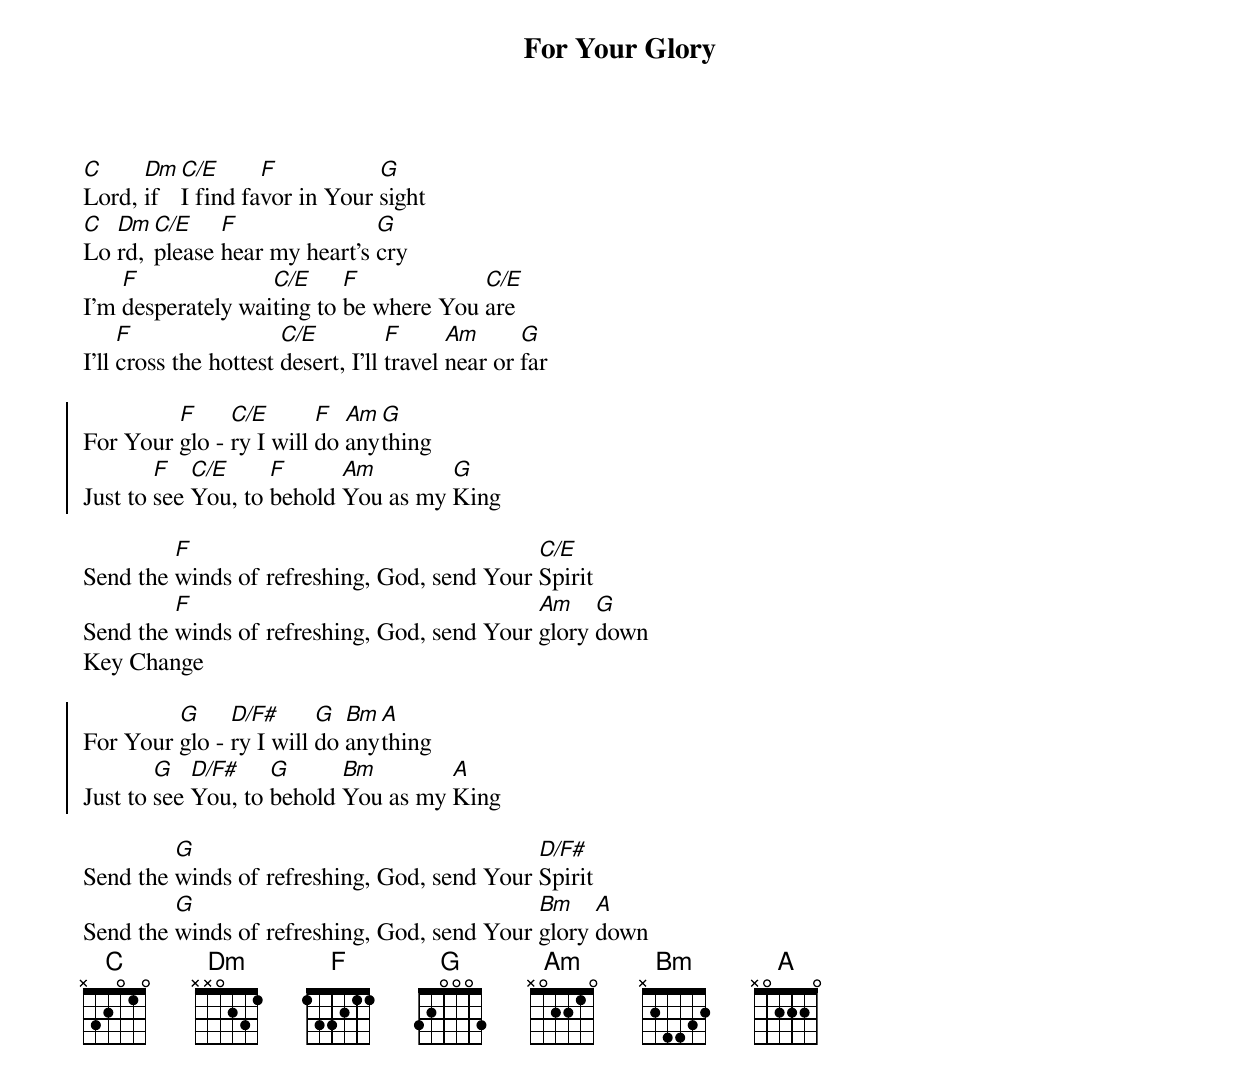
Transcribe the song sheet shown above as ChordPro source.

{title: For Your Glory}
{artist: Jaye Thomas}
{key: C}

{start_of_verse}
[C]Lord, [Dm]if [C/E]I find fa[F]vor in Your [G]sight
[C]Lo [Dm]rd, [C/E]please [F]hear my heart's [G]cry
I'm [F]desperately wai[C/E]ting to [F]be where You [C/E]are
I'll [F]cross the hottest [C/E]desert, I'll [F]travel [Am]near or [G]far
{end_of_verse}

{start_of_chorus}
For Your [F]glo - [C/E]ry I will [F]do [Am]any[G]thing
Just to [F]see [C/E]You, to [F]behold [Am]You as my [G]King
{end_of_chorus}

{start_of_bridge}
Send the [F]winds of refreshing, God, send Your [C/E]Spirit
Send the [F]winds of refreshing, God, send Your [Am]glory [G]down
Key Change
{end_of_bridge}

{start_of_chorus}
For Your [G]glo - [D/F#]ry I will [G]do [Bm]any[A]thing
Just to [G]see [D/F#]You, to [G]behold [Bm]You as my [A]King
{end_of_chorus}

{start_of_bridge}
Send the [G]winds of refreshing, God, send Your [D/F#]Spirit
Send the [G]winds of refreshing, God, send Your [Bm]glory [A]down
{end_of_bridge}
